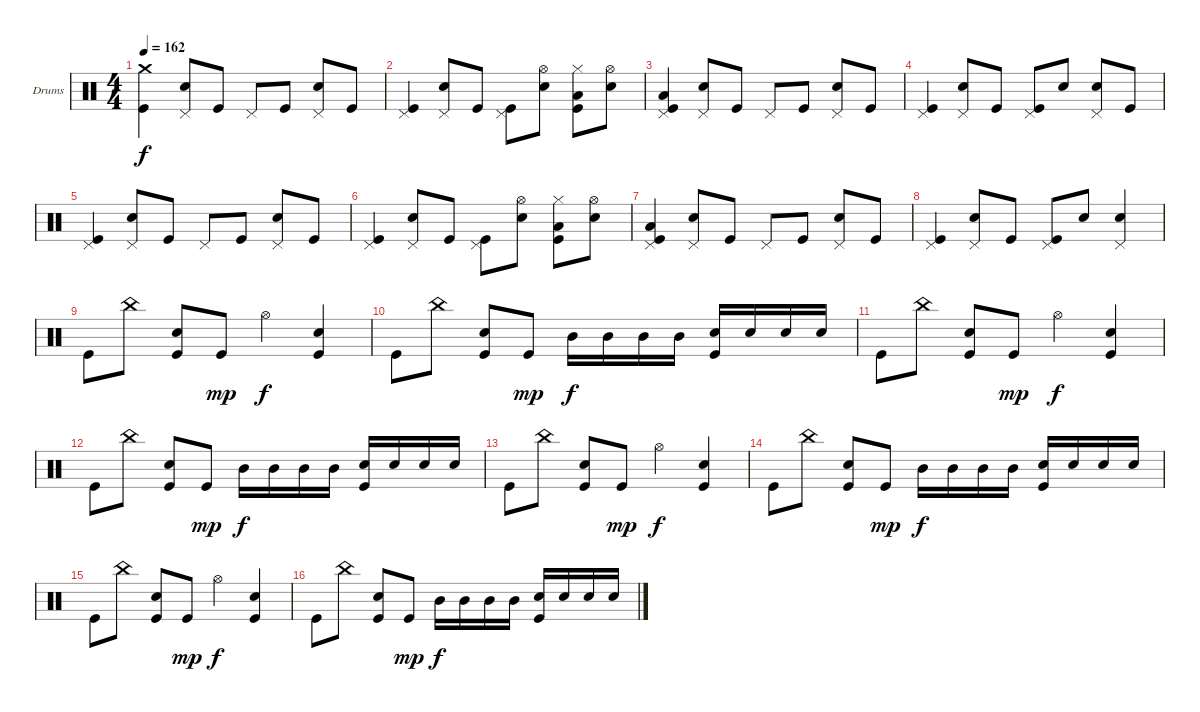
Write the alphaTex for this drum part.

\defaultSystemsLayout 4
\bracketExtendMode groupsimilarinstruments
\firstSystemTrackNameOrientation horizontal
\otherSystemsTrackNameOrientation horizontal
\track ("Drums" "Drums") {instrument percussion}
\staff {score}
\articulation defaults
\ts (4 4)
\tempo 162
\clef neutral
\ks c
("Crash medium (hit)" "Kick (hit)").4{dy f} ("Pedal Hi-Hat (hit)" "Snare (hit) 2").8 "Kick (hit)".8 "Pedal Hi-Hat (hit)".8 "Kick (hit)".8 ("Pedal Hi-Hat (hit)" "Snare (hit) 2").8 "Kick (hit)".8 |
("Pedal Hi-Hat (hit)" "Kick (hit)").4 ("Pedal Hi-Hat (hit)" "Snare (hit) 2").8 "Kick (hit)".8 ("Pedal Hi-Hat (hit)" "Kick (hit)").8 ("Hi-Hat (open)" "Snare (hit) 2").8 ("Hi-Hat (closed)" "Low Tom (hit)" "Kick (hit)").8 ("Hi-Hat (open)" "Snare (hit) 2").8 |
("Pedal Hi-Hat (hit)" "Low Tom (hit)" "Kick (hit)").4 ("Pedal Hi-Hat (hit)" "Snare (hit) 2").8 "Kick (hit)".8 "Pedal Hi-Hat (hit)".8 "Kick (hit)".8 ("Pedal Hi-Hat (hit)" "Snare (hit) 2").8 "Kick (hit)".8 |
("Pedal Hi-Hat (hit)" "Kick (hit)").4 ("Pedal Hi-Hat (hit)" "Snare (hit) 2").8 "Kick (hit)".8 ("Pedal Hi-Hat (hit)" "Kick (hit)").8 "Snare (hit) 2".8 ("Pedal Hi-Hat (hit)" "Snare (hit) 2").8 "Kick (hit)".8 |
("Pedal Hi-Hat (hit)" "Kick (hit)").4 ("Pedal Hi-Hat (hit)" "Snare (hit) 2").8 "Kick (hit)".8 "Pedal Hi-Hat (hit)".8 "Kick (hit)".8 ("Pedal Hi-Hat (hit)" "Snare (hit) 2").8 "Kick (hit)".8 |
("Pedal Hi-Hat (hit)" "Kick (hit)").4 ("Pedal Hi-Hat (hit)" "Snare (hit) 2").8 "Kick (hit)".8 ("Pedal Hi-Hat (hit)" "Kick (hit)").8 ("Hi-Hat (open)" "Snare (hit) 2").8 ("Hi-Hat (closed)" "Low Tom (hit)" "Kick (hit)").8 ("Hi-Hat (open)" "Snare (hit) 2").8 |
("Pedal Hi-Hat (hit)" "Low Tom (hit)" "Kick (hit)").4 ("Pedal Hi-Hat (hit)" "Snare (hit) 2").8 "Kick (hit)".8 "Pedal Hi-Hat (hit)".8 "Kick (hit)".8 ("Pedal Hi-Hat (hit)" "Snare (hit) 2").8 "Kick (hit)".8 |
("Pedal Hi-Hat (hit)" "Kick (hit)").4 ("Pedal Hi-Hat (hit)" "Snare (hit) 2").8 "Kick (hit)".8 ("Pedal Hi-Hat (hit)" "Kick (hit)").8 "Snare (hit) 2".8 ("Pedal Hi-Hat (hit)" "Snare (hit) 2").4 |
"Kick (hit)".8 "China (hit)".8 ("Snare (hit) 2" "Kick (hit)").8 "Kick (hit)".8{dy mp} "Hi-Hat (open)".4{dy f} ("Snare (hit) 2" "Kick (hit)").4 |
"Kick (hit)".8 "China (hit)".8 ("Snare (hit) 2" "Kick (hit)").8 "Kick (hit)".8{dy mp} "Mid Tom (hit)".16{dy f} "Mid Tom (hit)".16 "Mid Tom (hit)".16 "Mid Tom (hit)".16 ("Snare (hit) 2" "Kick (hit)").16 "Snare (hit) 2".16 "Snare (hit) 2".16 "Snare (hit) 2".16 |
"Kick (hit)".8 "China (hit)".8 ("Snare (hit) 2" "Kick (hit)").8 "Kick (hit)".8{dy mp} "Hi-Hat (open)".4{dy f} ("Snare (hit) 2" "Kick (hit)").4 |
"Kick (hit)".8 "China (hit)".8 ("Snare (hit) 2" "Kick (hit)").8 "Kick (hit)".8{dy mp} "Mid Tom (hit)".16{dy f} "Mid Tom (hit)".16 "Mid Tom (hit)".16 "Mid Tom (hit)".16 ("Snare (hit) 2" "Kick (hit)").16 "Snare (hit) 2".16 "Snare (hit) 2".16 "Snare (hit) 2".16 |
"Kick (hit)".8 "China (hit)".8 ("Snare (hit) 2" "Kick (hit)").8 "Kick (hit)".8{dy mp} "Hi-Hat (open)".4{dy f} ("Snare (hit) 2" "Kick (hit)").4 |
"Kick (hit)".8 "China (hit)".8 ("Snare (hit) 2" "Kick (hit)").8 "Kick (hit)".8{dy mp} "Mid Tom (hit)".16{dy f} "Mid Tom (hit)".16 "Mid Tom (hit)".16 "Mid Tom (hit)".16 ("Snare (hit) 2" "Kick (hit)").16 "Snare (hit) 2".16 "Snare (hit) 2".16 "Snare (hit) 2".16 |
"Kick (hit)".8 "China (hit)".8 ("Snare (hit) 2" "Kick (hit)").8 "Kick (hit)".8{dy mp} "Hi-Hat (open)".4{dy f} ("Snare (hit) 2" "Kick (hit)").4 |
"Kick (hit)".8 "China (hit)".8 ("Snare (hit) 2" "Kick (hit)").8 "Kick (hit)".8{dy mp} "Mid Tom (hit)".16{dy f} "Mid Tom (hit)".16 "Mid Tom (hit)".16 "Mid Tom (hit)".16 ("Snare (hit) 2" "Kick (hit)").16 "Snare (hit) 2".16 "Snare (hit) 2".16 "Snare (hit) 2".16
